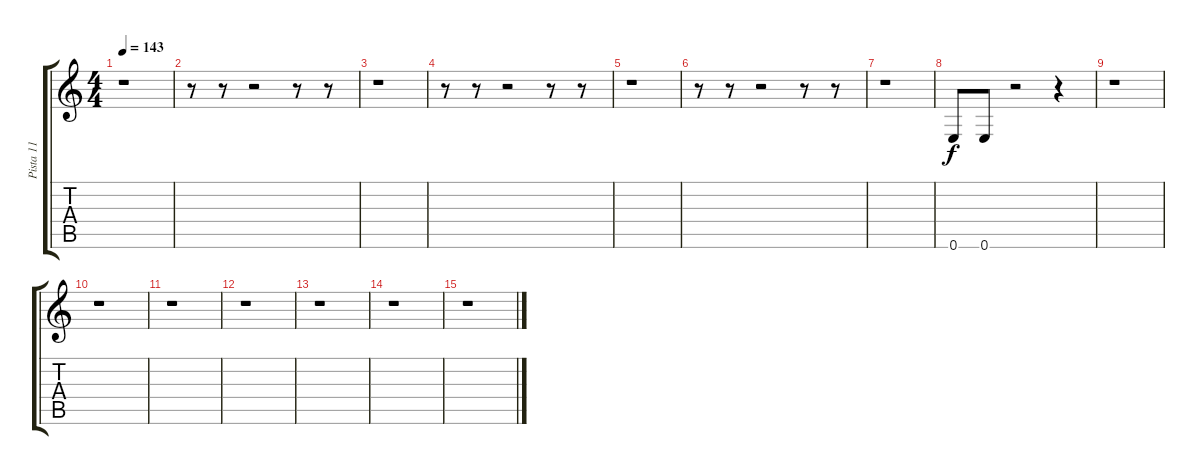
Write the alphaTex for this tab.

\track ("Pista 11" "Pista 11") {instrument fretlessbass}
\staff {score tabs}
\tuning (E4 B3 G3 D3 A2 E2) {hide}
\ts (4 4)
\tempo 143
\clef g2
\ks c
r.1{dy f} |
r.8 r.8 r.2 r.8 r.8 |
r.1 |
r.8 r.8 r.2 r.8 r.8 |
r.1 |
r.8 r.8 r.2 r.8 r.8 |
r.1 |
0.6.8 0.6.8 r.2 r.4 |
r.1 |
r.1 |
r.1 |
r.1 |
r.1 |
r.1 |
r.1
